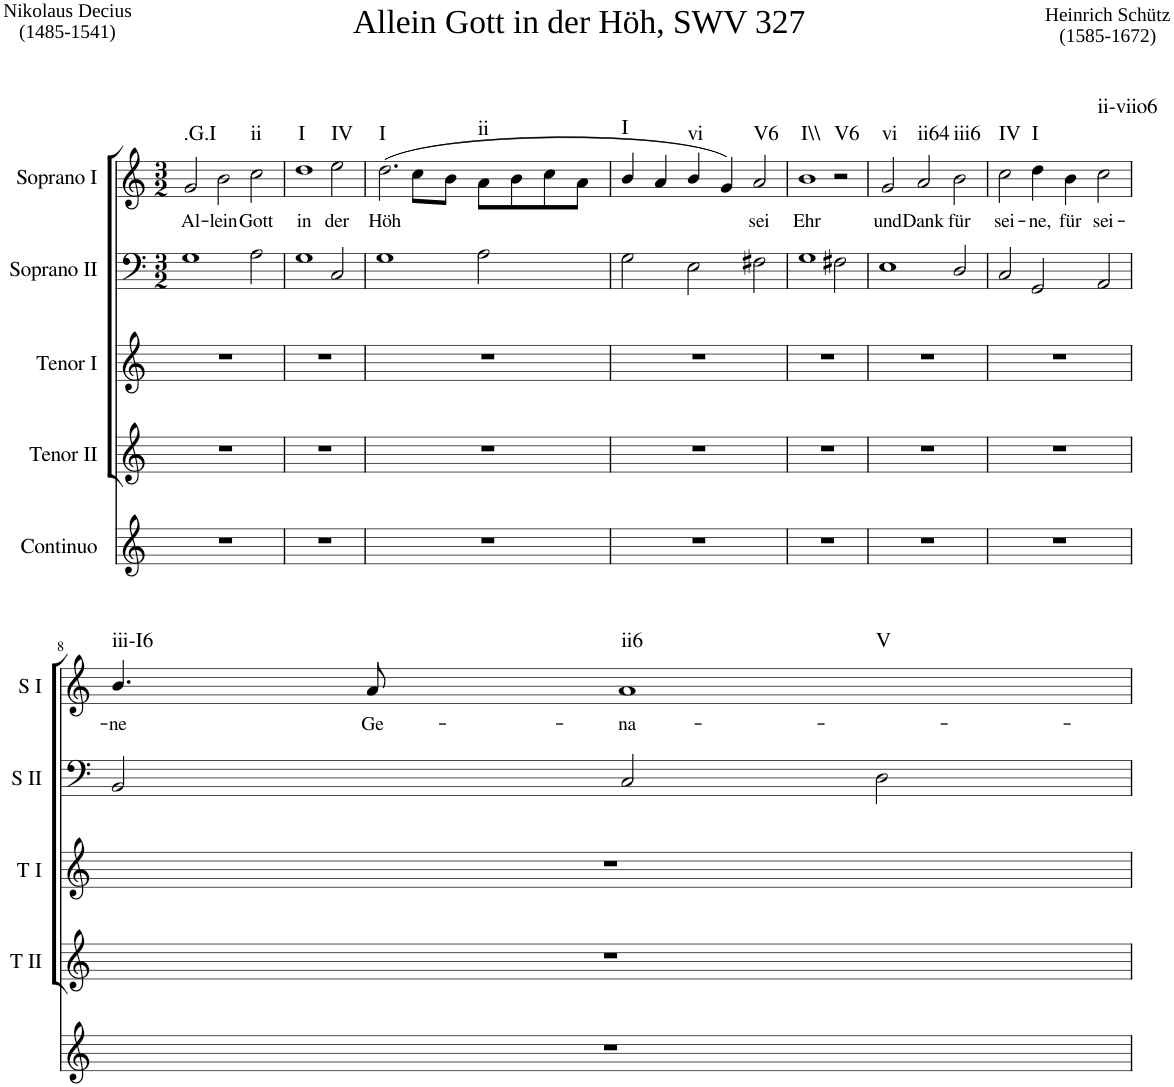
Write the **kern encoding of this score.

**kern	**kern	**kern	**kern	**kern	**text	**harte
*part5	*part4	*part3	*part2	*part1	*part1	*part1
*staff5	*staff4	*staff3	*staff2	*staff1	*staff1	*
*I"Continuo	*I"Tenor II	*I"Tenor I	*I"Soprano II	*I"Soprano I	*	*
*	*I'T II	*I'T I	*I'S II	*I'S I	*	*
*clefG2	*clefG2	*clefG2	*clefF4	*clefG2	*	*
*k[]	*k[]	*k[]	*k[]	*k[]	*	*
*	*	*	*M3/2	*M3/2	*	*
=1	=1	=1	=1	=1	=1	=1
!	!	!	!	!LO:TX:a:t=Allein Gott in der Höh, SWV 327	!	!
!	!	!	!	!LO:TX:a:t=Heinrich Schütz	!	!
!	!	!	!	!LO:TX:a:t=(1585-1672)	!	!
!	!	!	!	!LO:TX:a:t=Nikolaus Decius	!	!
!	!	!	!	!LO:TX:a:t=(1485-1541)	!	!
!	!	!	!	!	!LO:LY:b	!LO:H:kt=.G.I
1r	1r	1r	1G	2g/	Al-	N
!	!	!	!	!	!LO:LY:b	!
.	.	.	.	2b\	lein	.
!	!	!	!	!	!LO:LY:b	!LO:H:kt=ii
2ryy	2ryy	2ryy	2A\	2cc\	Gott	N
=2	=2	=2	=2	=2	=2	=2
!	!	!	!	!	!LO:LY:b	!LO:H:kt=I
1r	1r	1r	1G	1dd	in	N
!	!	!	!	!	!LO:LY:b	!LO:H:kt=IV
2ryy	2ryy	2ryy	2C/	2ee\	der	N
=3	=3	=3	=3	=3	=3	=3
!	!	!	!	!	!LO:LY:b	!LO:H:kt=I
1r	1r	1r	1G	(2.dd\	Höh	N
.	.	.	.	8cc\L	.	.
.	.	.	.	8b\J	.	.
!	!	!	!	!	!	!LO:H:kt=ii
2ryy	2ryy	2ryy	2A\	8a\L	.	N
.	.	.	.	8b\	.	.
.	.	.	.	8cc\	.	.
.	.	.	.	8a\J	.	.
=4	=4	=4	=4	=4	=4	=4
!	!	!	!	!	!	!LO:H:kt=I
1r	1r	1r	2G\	4b/	.	N
.	.	.	.	4a/	.	.
!	!	!	!	!	!	!LO:H:kt=vi
.	.	.	2E\	4b/	.	N
.	.	.	.	4g/)	.	.
!	!	!	!	!	!LO:LY:b	!LO:H:kt=V6
2ryy	2ryy	2ryy	2F#X\	2a/	sei	N
=5	=5	=5	=5	=5	=5	=5
!	!	!	!	!	!LO:LY:b	!LO:H:kt=I\\
1r	1r	1r	1G	1b	Ehr	N
!	!	!	!	!	!	!LO:H:kt=V6
2ryy	2ryy	2ryy	2F#X\	2r	.	N
=6	=6	=6	=6	=6	=6	=6
!	!	!	!	!	!LO:LY:b	!LO:H:kt=vi
1r	1r	1r	1E	2g/	und	N
!	!	!	!	!	!LO:LY:b	!LO:H:kt=ii64
.	.	.	.	2a/	Dank	N
!	!	!	!	!	!LO:LY:b	!LO:H:kt=iii6
2ryy	2ryy	2ryy	2D/	2b\	für	N
=7	=7	=7	=7	=7	=7	=7
!	!	!	!	!	!LO:LY:b	!LO:H:kt=IV
1r	1r	1r	2C/	2cc\	sei-	N
!	!	!	!	!	!LO:LY:b	!LO:H:kt=I
.	.	.	2GG/	4dd\	ne,	N
!	!	!	!	!	!LO:LY:b	!
.	.	.	.	4b\	für	.
!	!	!	!	!	!LO:LY:b	!LO:H:kt=ii-viio6
2ryy	2ryy	2ryy	2AA/	2cc\	sei-	N
!!LO:LB:g=z
=8	=8	=8	=8	=8	=8	=8
!	!	!	!	!	!LO:LY:b	!LO:H:kt=iii-I6
1r	1r	1r	2BB/	4.b/	ne	N
!	!	!	!	!	!LO:LY:b	!
.	.	.	.	8a/	Ge-	.
!	!	!	!	!	!LO:LY:b	!LO:H:n=1:kt=ii6
!	!	!	!	!	!	!LO:H:n=2:kt=V
.	.	.	2C/	1a	na-	N N
2ryy	2ryy	2ryy	2D\	.	.	.
=	=	=	=	=	=	=
*-	*-	*-	*-	*-	*-	*-
